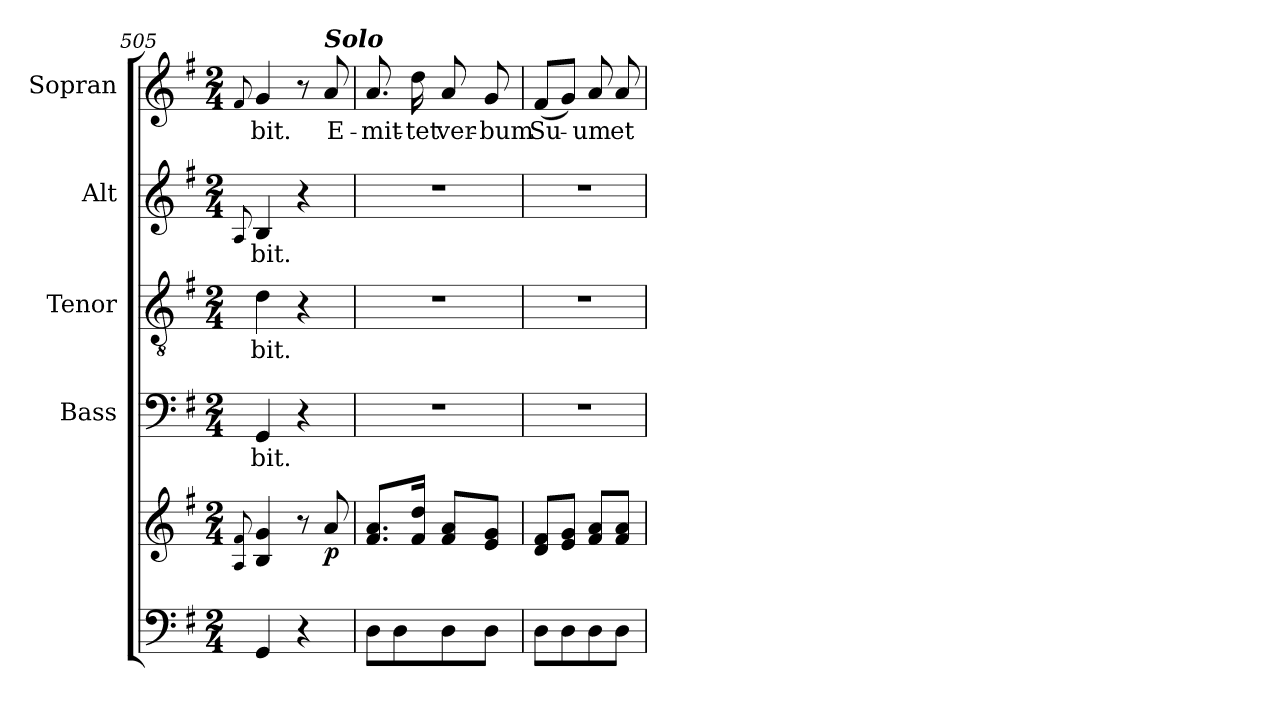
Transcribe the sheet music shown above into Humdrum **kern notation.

**kern	**kern	**dynam	**kern	**text	**kern	**text	**kern	**text	**kern	**text
*part5	*part5	*part5	*part4	*part4	*part3	*part3	*part2	*part2	*part1	*part1
*staff6	*staff5	*staff5/6	*staff4	*staff4	*staff3	*staff3	*staff2	*staff2	*staff1	*staff1
*	*	*	*I"Bass	*	*I"Tenor	*	*I"Alt	*	*I"Sopran	*
*	*	*	*I'B.	*	*I'T.	*	*I'A.	*	*I'S.	*
*clefF4	*clefG2	*	*clefF4	*	*clefGv2	*	*clefG2	*	*clefG2	*
*k[f#]	*k[f#]	*	*k[f#]	*	*k[f#]	*	*k[f#]	*	*k[f#]	*
*G:	*G:	*	*G:	*	*G:	*	*G:	*	*G:	*
*M2/4	*M2/4	*	*M2/4	*	*M2/4	*	*M2/4	*	*M2/4	*
=505	=505	=505	=505	=505	=505	=505	=505	=505	=505	=505
.	8qqA/ 8qqf#/	.	.	.	.	.	8qqA/	.	8qqf#/	.
!	!	!	!	!LO:LY:b	!	!LO:LY:b	!	!LO:LY:b	!	!LO:LY:b
4GG/	4B/ 4g/	.	4GG/	-bit.	4d\	-bit.	4B/	-bit.	4g/	-bit.
4r	8r	.	4r	.	4r	.	4r	.	8r	.
!	!	!	!	!	!	!	!	!	!LO:TX:a:Bi:t=Solo	!
!	!	!LO:DY:b	!	!	!	!	!	!	!	!LO:LY:b
.	8a/	p	.	.	.	.	.	.	8a/	E-
=506	=506	=506	=506	=506	=506	=506	=506	=506	=506	=506
!	!	!	!	!	!	!	!	!	!	!LO:LY:b
8D\L	8.f#/ 8.a/L	.	2r	.	2r	.	2r	.	8.a/	-mit-
8D\	.	.	.	.	.	.	.	.	.	.
!	!	!	!	!	!	!	!	!	!	!LO:LY:b
.	16f#/ 16dd/Jk	.	.	.	.	.	.	.	16dd\	-tet
!	!	!	!	!	!	!	!	!	!	!LO:LY:b
8D\	8f#/ 8a/L	.	.	.	.	.	.	.	8a/	ver-
!	!	!	!	!	!	!	!	!	!	!LO:LY:b
8D\J	8e/ 8g/J	.	.	.	.	.	.	.	8g/	-bum
=507	=507	=507	=507	=507	=507	=507	=507	=507	=507	=507
!	!	!	!	!	!	!	!	!	!	!LO:LY:b
8D\L	8d/ 8f#/L	.	2r	.	2r	.	2r	.	(<8f#/L	Su-
8D\	8e/ 8g/J	.	.	.	.	.	.	.	8g/J)	.
!	!	!	!	!	!	!	!	!	!	!LO:LY:b
8D\	8f#/ 8a/L	.	.	.	.	.	.	.	8a/	-um
!	!	!	!	!	!	!	!	!	!	!LO:LY:b
8D\J	8f#/ 8a/J	.	.	.	.	.	.	.	8a/	et
=	=	=	=	=	=	=	=	=	=	=
*-	*-	*-	*-	*-	*-	*-	*-	*-	*-	*-
